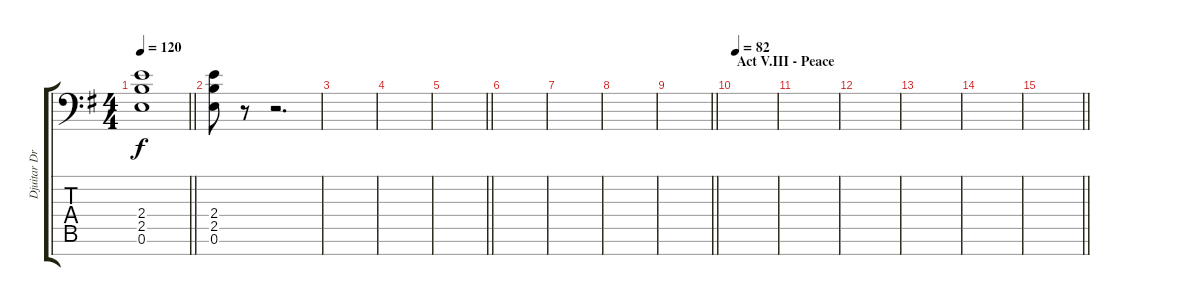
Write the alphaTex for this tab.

\track ("Djuitar Dropped A" "Djuitar Dr") {instrument distortionguitar}
\staff {score tabs}
\tuning (E4 B3 G3 D3 A2 E2 A1) {hide}
\ts (4 4)
\tempo 120
\clef f4
\barLineRight lightlight
\ks eminor
(2.4{t} 2.5{t} 0.6{t}).1{dy f} |
\section ("" "")
(2.4 2.5 0.6).8 r.8 r.2{d} |
|
|
\barLineRight lightlight
|
|
|
|
\barLineRight lightlight
|
\section ("" "Act V.III - Peace")
\tempo 82
|
|
|
|
|
\barLineRight lightlight
